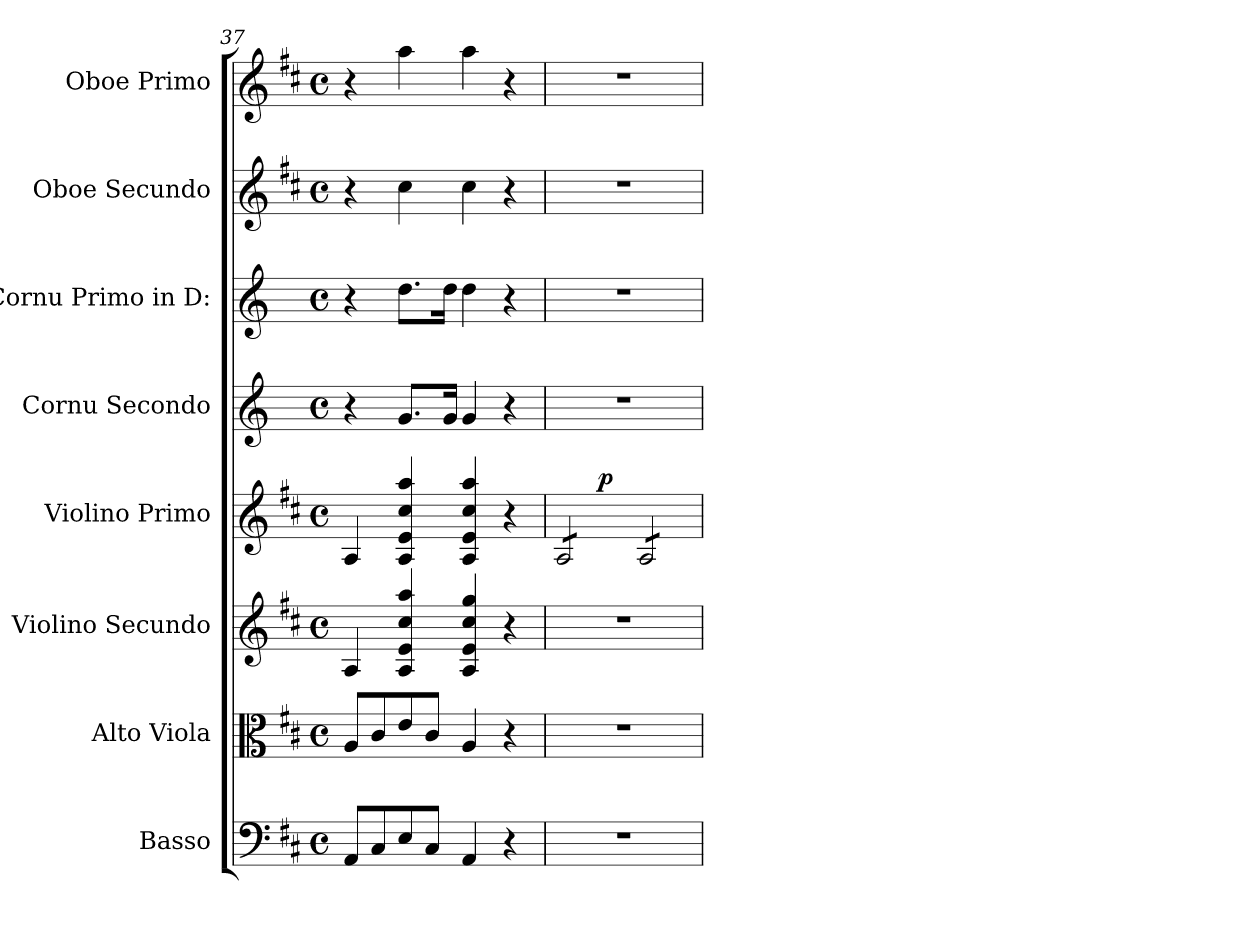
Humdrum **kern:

**kern	**kern	**kern	**kern	**dynam	**kern	**kern	**kern	**kern
*part8	*part7	*part6	*part5	*part5	*part4	*part3	*part2	*part1
*staff8	*staff7	*staff6	*staff5	*staff5	*staff4	*staff3	*staff2	*staff1
*I"Basso	*I"Alto Viola	*I"Violino Secundo	*I"Violino Primo	*	*I"Cornu Secondo	*I"Cornu Primo in D:	*I"Oboe Secundo	*I"Oboe Primo
*	*I'Vla	*	*I'Vn I	*	*	*I'Cor I	*	*I'Ob I
*clefF4	*clefC3	*clefG2	*clefG2	*	*clefG2	*clefG2	*clefG2	*clefG2
*	*	*	*	*	*ITrd-1c-2	*ITrd-1c-2	*	*
*k[f#c#]	*k[f#c#]	*k[f#c#]	*k[f#c#]	*	*k[f#c#]	*k[f#c#]	*k[f#c#]	*k[f#c#]
*D:	*D:	*D:	*D:	*	*D:	*D:	*D:	*D:
*M4/4	*M4/4	*M4/4	*M4/4	*	*M4/4	*M4/4	*M4/4	*M4/4
*met(c)	*met(c)	*met(c)	*met(c)	*	*met(c)	*met(c)	*met(c)	*met(c)
=37	=37	=37	=37	=37	=37	=37	=37	=37
8AA/L	8A/L	4A/	4A/	.	4r	4r	4r	4r
8C#/	8c#/	.	.	.	.	.	.	.
8E/	8e/	4A/ 4e/ 4cc#/ 4aa/	4A/ 4e/ 4cc#/ 4aa/	.	8.a/L	8.ee\L	4cc#\	4aa\
8C#/J	8c#/J	.	.	.	.	.	.	.
.	.	.	.	.	16a/Jk	16ee\Jk	.	.
4AA/	4A/	4A/ 4e/ 4cc#/ 4gg/	4A/ 4e/ 4cc#/ 4aa/	.	4a/	4ee\	4cc#\	4aa\
4r	4r	4r	4r	.	4r	4r	4r	4r
=38	=38	=38	=38	=38	=38	=38	=38	=38
*	*	*	*^	*	*	*	*	*
*	*	*	*tremolo	*	*	*	*	*	*
1r	1r	1r	8A/L	4ryy	.	1r	1r	1r	1r
.	.	.	8A/	.	.	.	.	.	.
!	!	!	!	!	!LO:DY:a	!	!	!	!
.	.	.	8A/	2.ryy	p	.	.	.	.
.	.	.	8A/J	.	.	.	.	.	.
.	.	.	8A/L	.	.	.	.	.	.
.	.	.	8A/	.	.	.	.	.	.
.	.	.	8A/	.	.	.	.	.	.
.	.	.	8A/J	.	.	.	.	.	.
*	*	*	*Xtremolo	*	*	*	*	*	*
*	*	*	*v	*v	*	*	*	*	*
=	=	=	=	=	=	=	=	=
*-	*-	*-	*-	*-	*-	*-	*-	*-
